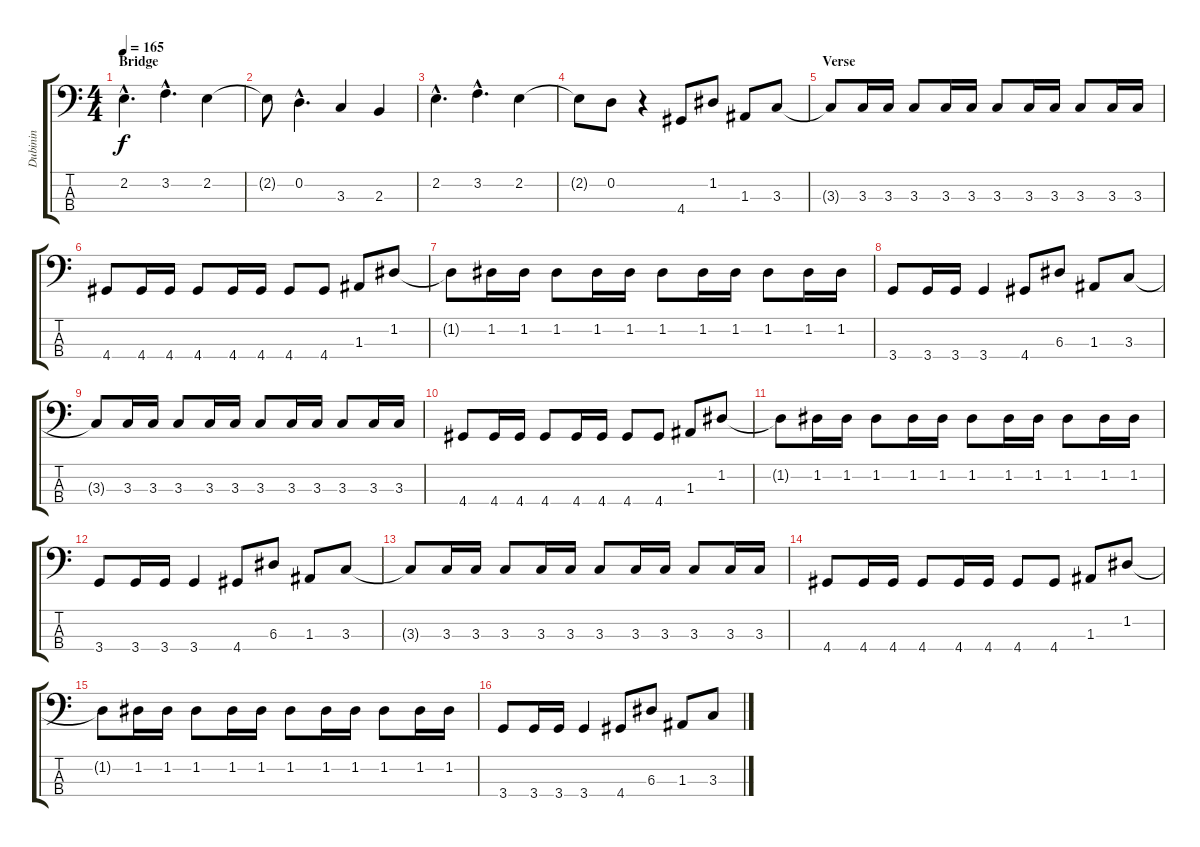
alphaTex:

\track ("Dubinin" "Dubinin") {instrument electricbassfinger}
\staff {score tabs}
\tuning (G2 D2 A1 E1) {hide}
\ts (4 4)
\section ("" "Bridge")
\tempo 165
\clef f4
\ks c
2.2{hac}.4{d dy f} 3.2{hac}.4{d} 2.2.4 |
2.2{t}.8 0.2{hac}.4{d} 3.3.4 2.3.4 |
2.2{hac}.4{d} 3.2{hac}.4{d} 2.2.4 |
2.2{t}.8 0.2.8 r.4 4.4.8 1.2.8 1.3.8 3.3.8 |
\section ("" "Verse")
3.3{t}.8 3.3.16 3.3.16 3.3.8 3.3.16 3.3.16 3.3.8 3.3.16 3.3.16 3.3.8 3.3.16 3.3.16 |
4.4.8 4.4.16 4.4.16 4.4.8 4.4.16 4.4.16 4.4.8 4.4.8 1.3.8 1.2.8 |
1.2{t}.8 1.2.16 1.2.16 1.2.8 1.2.16 1.2.16 1.2.8 1.2.16 1.2.16 1.2.8 1.2.16 1.2.16 |
3.4.8 3.4.16 3.4.16 3.4.4 4.4.8 6.3.8 1.3.8 3.3.8 |
3.3{t}.8 3.3.16 3.3.16 3.3.8 3.3.16 3.3.16 3.3.8 3.3.16 3.3.16 3.3.8 3.3.16 3.3.16 |
4.4.8 4.4.16 4.4.16 4.4.8 4.4.16 4.4.16 4.4.8 4.4.8 1.3.8 1.2.8 |
1.2{t}.8 1.2.16 1.2.16 1.2.8 1.2.16 1.2.16 1.2.8 1.2.16 1.2.16 1.2.8 1.2.16 1.2.16 |
3.4.8 3.4.16 3.4.16 3.4.4 4.4.8 6.3.8 1.3.8 3.3.8 |
3.3{t}.8 3.3.16 3.3.16 3.3.8 3.3.16 3.3.16 3.3.8 3.3.16 3.3.16 3.3.8 3.3.16 3.3.16 |
4.4.8 4.4.16 4.4.16 4.4.8 4.4.16 4.4.16 4.4.8 4.4.8 1.3.8 1.2.8 |
1.2{t}.8 1.2.16 1.2.16 1.2.8 1.2.16 1.2.16 1.2.8 1.2.16 1.2.16 1.2.8 1.2.16 1.2.16 |
3.4.8 3.4.16 3.4.16 3.4.4 4.4.8 6.3.8 1.3.8 3.3.8
